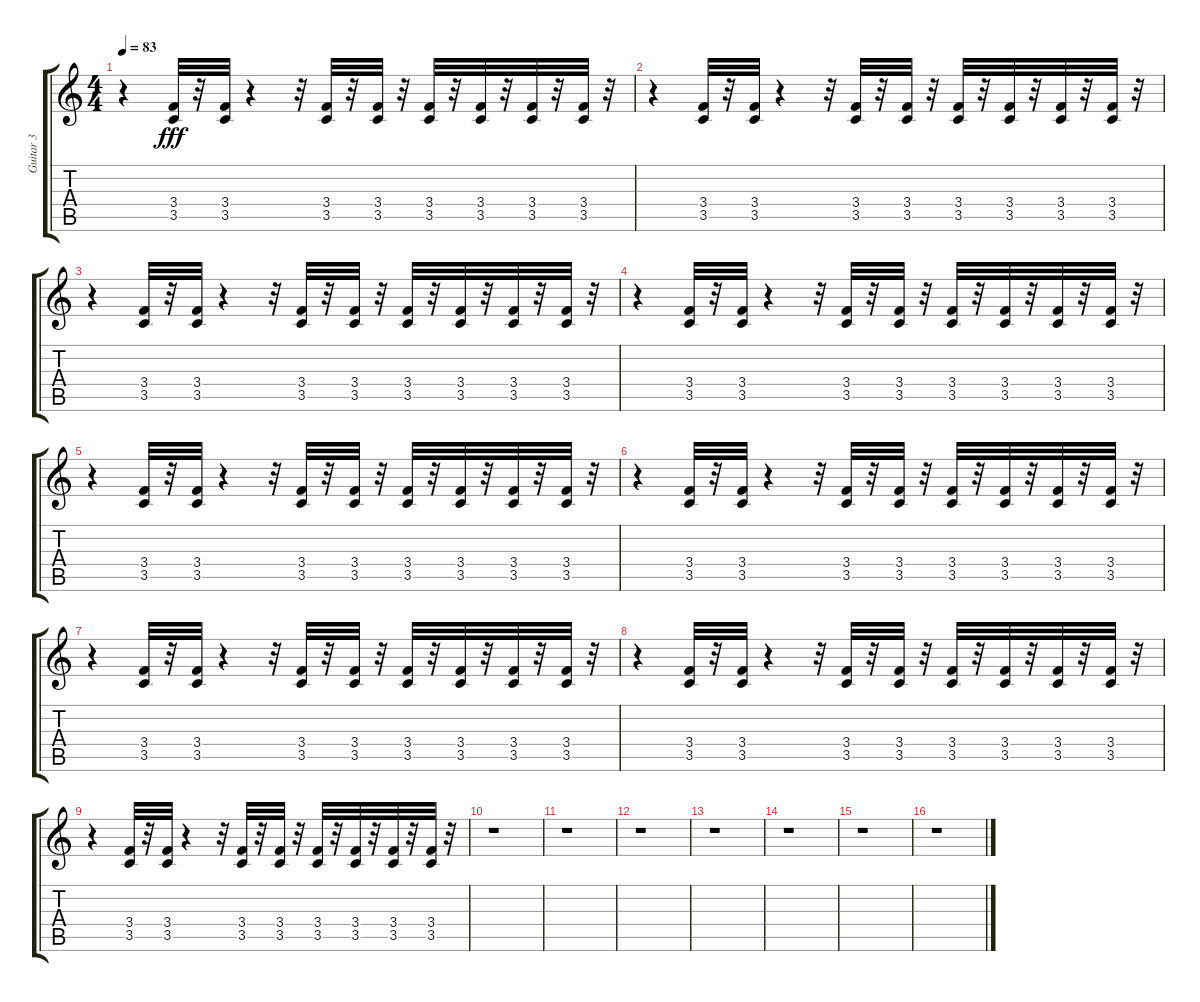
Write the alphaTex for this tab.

\track ("Guitar 3" "Guitar 3") {instrument distortionguitar}
\staff {score tabs}
\tuning (E4 B3 G3 D3 A2 E2) {hide}
\ts (4 4)
\tempo 83
\clef g2
\ks c
r.4{dy fff} (3.4 3.5).32 r.32 (3.4 3.5).32 r.4 r.32 (3.4 3.5).32 r.32 (3.4 3.5).32 r.32 (3.4 3.5).32 r.32 (3.4 3.5).32 r.32 (3.4 3.5).32 r.32 (3.4 3.5).32 r.32 |
r.4 (3.4 3.5).32 r.32 (3.4 3.5).32 r.4 r.32 (3.4 3.5).32 r.32 (3.4 3.5).32 r.32 (3.4 3.5).32 r.32 (3.4 3.5).32 r.32 (3.4 3.5).32 r.32 (3.4 3.5).32 r.32 |
r.4 (3.4 3.5).32 r.32 (3.4 3.5).32 r.4 r.32 (3.4 3.5).32 r.32 (3.4 3.5).32 r.32 (3.4 3.5).32 r.32 (3.4 3.5).32 r.32 (3.4 3.5).32 r.32 (3.4 3.5).32 r.32 |
r.4 (3.4 3.5).32 r.32 (3.4 3.5).32 r.4 r.32 (3.4 3.5).32 r.32 (3.4 3.5).32 r.32 (3.4 3.5).32 r.32 (3.4 3.5).32 r.32 (3.4 3.5).32 r.32 (3.4 3.5).32 r.32 |
r.4 (3.4 3.5).32 r.32 (3.4 3.5).32 r.4 r.32 (3.4 3.5).32 r.32 (3.4 3.5).32 r.32 (3.4 3.5).32 r.32 (3.4 3.5).32 r.32 (3.4 3.5).32 r.32 (3.4 3.5).32 r.32 |
r.4 (3.4 3.5).32 r.32 (3.4 3.5).32 r.4 r.32 (3.4 3.5).32 r.32 (3.4 3.5).32 r.32 (3.4 3.5).32 r.32 (3.4 3.5).32 r.32 (3.4 3.5).32 r.32 (3.4 3.5).32 r.32 |
r.4 (3.4 3.5).32 r.32 (3.4 3.5).32 r.4 r.32 (3.4 3.5).32 r.32 (3.4 3.5).32 r.32 (3.4 3.5).32 r.32 (3.4 3.5).32 r.32 (3.4 3.5).32 r.32 (3.4 3.5).32 r.32 |
r.4 (3.4 3.5).32 r.32 (3.4 3.5).32 r.4 r.32 (3.4 3.5).32 r.32 (3.4 3.5).32 r.32 (3.4 3.5).32 r.32 (3.4 3.5).32 r.32 (3.4 3.5).32 r.32 (3.4 3.5).32 r.32 |
r.4 (3.4 3.5).32 r.32 (3.4 3.5).32 r.4 r.32 (3.4 3.5).32 r.32 (3.4 3.5).32 r.32 (3.4 3.5).32 r.32 (3.4 3.5).32 r.32 (3.4 3.5).32 r.32 (3.4 3.5).32 r.32 |
r.1 |
r.1 |
r.1 |
r.1 |
r.1 |
r.1 |
r.1
